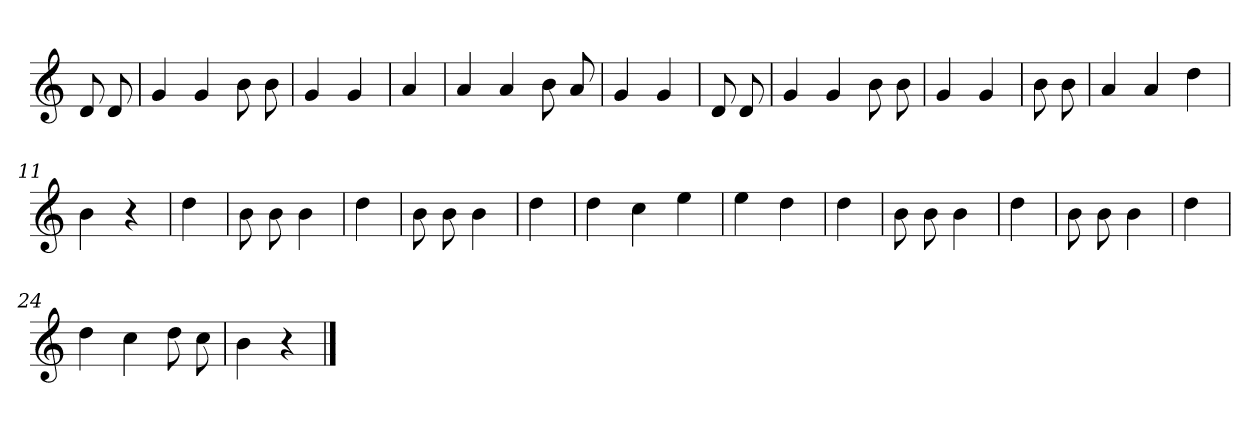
**kern
*part1
*staff1
*clefG2
*k[]
=
8d
8d
=1
4g
4g
8b
8b
=2
4g
4g
=3
4a
=4
4a
4a
8b
8a
=5
4g
4g
=6
8d
8d
=7
4g
4g
8b
8b
=8
4g
4g
=9
8b
8b
=10
4a
4a
4dd
=11
4b
4r
=12
4dd
=13
8b
8b
4b
=14
4dd
=15
8b
8b
4b
=16
4dd
=17
4dd
4cc
4ee
=18
4ee
4dd
=19
4dd
=20
8b
8b
4b
=21
4dd
=22
8b
8b
4b
=23
4dd
=24
4dd
4cc
8dd
8cc
=25
4b
4r
==
*-
